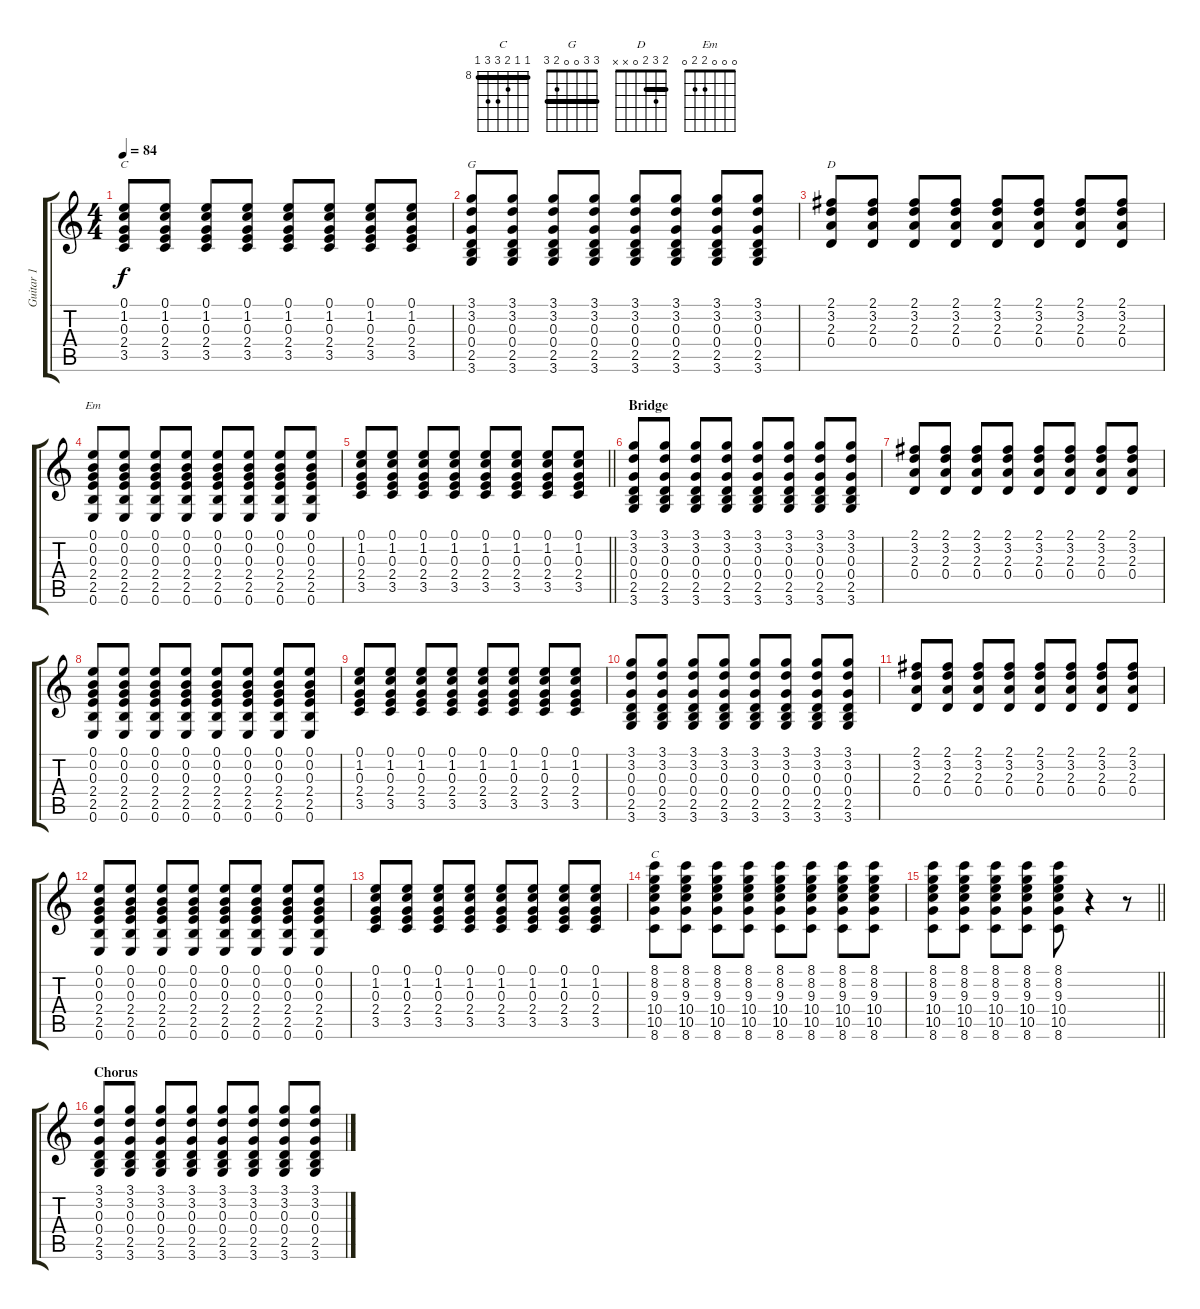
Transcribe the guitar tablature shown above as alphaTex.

\track ("Guitar 1" "Guitar 1") {instrument acousticguitarsteel}
\staff {score tabs}
\tuning (E4 B3 G3 D3 A2 E2) {hide}
\chord ("C" 0 1 0 2 3 x)
\chord ("G" 3 3 0 0 2 3) {barre 3}
\chord ("D" 2 3 2 0 x x) {barre 2}
\chord ("Em" 0 0 0 2 2 0)
\chord ("C" 8 8 9 10 10 8) {firstfret 8 barre 8}
\ts (4 4)
\tempo 84
\clef g2
\ks c
(0.1 1.2 0.3 2.4 3.5).8{ch "C" dy f} (0.1 1.2 0.3 2.4 3.5).8 (0.1 1.2 0.3 2.4 3.5).8 (0.1 1.2 0.3 2.4 3.5).8 (0.1 1.2 0.3 2.4 3.5).8 (0.1 1.2 0.3 2.4 3.5).8 (0.1 1.2 0.3 2.4 3.5).8 (0.1 1.2 0.3 2.4 3.5).8 |
(3.1 3.2 0.3 0.4 2.5 3.6).8{ch "G"} (3.1 3.2 0.3 0.4 2.5 3.6).8 (3.1 3.2 0.3 0.4 2.5 3.6).8 (3.1 3.2 0.3 0.4 2.5 3.6).8 (3.1 3.2 0.3 0.4 2.5 3.6).8 (3.1 3.2 0.3 0.4 2.5 3.6).8 (3.1 3.2 0.3 0.4 2.5 3.6).8 (3.1 3.2 0.3 0.4 2.5 3.6).8 |
(2.1 3.2 2.3 0.4).8{ch "D"} (2.1 3.2 2.3 0.4).8 (2.1 3.2 2.3 0.4).8 (2.1 3.2 2.3 0.4).8 (2.1 3.2 2.3 0.4).8 (2.1 3.2 2.3 0.4).8 (2.1 3.2 2.3 0.4).8 (2.1 3.2 2.3 0.4).8 |
(0.1 0.2 0.3 2.4 2.5 0.6).8{ch "Em"} (0.1 0.2 0.3 2.4 2.5 0.6).8 (0.1 0.2 0.3 2.4 2.5 0.6).8 (0.1 0.2 0.3 2.4 2.5 0.6).8 (0.1 0.2 0.3 2.4 2.5 0.6).8 (0.1 0.2 0.3 2.4 2.5 0.6).8 (0.1 0.2 0.3 2.4 2.5 0.6).8 (0.1 0.2 0.3 2.4 2.5 0.6).8 |
\barLineRight lightlight
(0.1 1.2 0.3 2.4 3.5).8 (0.1 1.2 0.3 2.4 3.5).8 (0.1 1.2 0.3 2.4 3.5).8 (0.1 1.2 0.3 2.4 3.5).8 (0.1 1.2 0.3 2.4 3.5).8 (0.1 1.2 0.3 2.4 3.5).8 (0.1 1.2 0.3 2.4 3.5).8 (0.1 1.2 0.3 2.4 3.5).8 |
\section ("" "Bridge")
(3.1 3.2 0.3 0.4 2.5 3.6).8 (3.1 3.2 0.3 0.4 2.5 3.6).8 (3.1 3.2 0.3 0.4 2.5 3.6).8 (3.1 3.2 0.3 0.4 2.5 3.6).8 (3.1 3.2 0.3 0.4 2.5 3.6).8 (3.1 3.2 0.3 0.4 2.5 3.6).8 (3.1 3.2 0.3 0.4 2.5 3.6).8 (3.1 3.2 0.3 0.4 2.5 3.6).8 |
(2.1 3.2 2.3 0.4).8 (2.1 3.2 2.3 0.4).8 (2.1 3.2 2.3 0.4).8 (2.1 3.2 2.3 0.4).8 (2.1 3.2 2.3 0.4).8 (2.1 3.2 2.3 0.4).8 (2.1 3.2 2.3 0.4).8 (2.1 3.2 2.3 0.4).8 |
(0.1 0.2 0.3 2.4 2.5 0.6).8 (0.1 0.2 0.3 2.4 2.5 0.6).8 (0.1 0.2 0.3 2.4 2.5 0.6).8 (0.1 0.2 0.3 2.4 2.5 0.6).8 (0.1 0.2 0.3 2.4 2.5 0.6).8 (0.1 0.2 0.3 2.4 2.5 0.6).8 (0.1 0.2 0.3 2.4 2.5 0.6).8 (0.1 0.2 0.3 2.4 2.5 0.6).8 |
(0.1 1.2 0.3 2.4 3.5).8 (0.1 1.2 0.3 2.4 3.5).8 (0.1 1.2 0.3 2.4 3.5).8 (0.1 1.2 0.3 2.4 3.5).8 (0.1 1.2 0.3 2.4 3.5).8 (0.1 1.2 0.3 2.4 3.5).8 (0.1 1.2 0.3 2.4 3.5).8 (0.1 1.2 0.3 2.4 3.5).8 |
(3.1 3.2 0.3 0.4 2.5 3.6).8 (3.1 3.2 0.3 0.4 2.5 3.6).8 (3.1 3.2 0.3 0.4 2.5 3.6).8 (3.1 3.2 0.3 0.4 2.5 3.6).8 (3.1 3.2 0.3 0.4 2.5 3.6).8 (3.1 3.2 0.3 0.4 2.5 3.6).8 (3.1 3.2 0.3 0.4 2.5 3.6).8 (3.1 3.2 0.3 0.4 2.5 3.6).8 |
(2.1 3.2 2.3 0.4).8 (2.1 3.2 2.3 0.4).8 (2.1 3.2 2.3 0.4).8 (2.1 3.2 2.3 0.4).8 (2.1 3.2 2.3 0.4).8 (2.1 3.2 2.3 0.4).8 (2.1 3.2 2.3 0.4).8 (2.1 3.2 2.3 0.4).8 |
(0.1 0.2 0.3 2.4 2.5 0.6).8 (0.1 0.2 0.3 2.4 2.5 0.6).8 (0.1 0.2 0.3 2.4 2.5 0.6).8 (0.1 0.2 0.3 2.4 2.5 0.6).8 (0.1 0.2 0.3 2.4 2.5 0.6).8 (0.1 0.2 0.3 2.4 2.5 0.6).8 (0.1 0.2 0.3 2.4 2.5 0.6).8 (0.1 0.2 0.3 2.4 2.5 0.6).8 |
(0.1 1.2 0.3 2.4 3.5).8 (0.1 1.2 0.3 2.4 3.5).8 (0.1 1.2 0.3 2.4 3.5).8 (0.1 1.2 0.3 2.4 3.5).8 (0.1 1.2 0.3 2.4 3.5).8 (0.1 1.2 0.3 2.4 3.5).8 (0.1 1.2 0.3 2.4 3.5).8 (0.1 1.2 0.3 2.4 3.5).8 |
(8.1 8.2 9.3 10.4 10.5 8.6).8{ch "C"} (8.1 8.2 9.3 10.4 10.5 8.6).8 (8.1 8.2 9.3 10.4 10.5 8.6).8 (8.1 8.2 9.3 10.4 10.5 8.6).8 (8.1 8.2 9.3 10.4 10.5 8.6).8 (8.1 8.2 9.3 10.4 10.5 8.6).8 (8.1 8.2 9.3 10.4 10.5 8.6).8 (8.1 8.2 9.3 10.4 10.5 8.6).8 |
\barLineRight lightlight
(8.1 8.2 9.3 10.4 10.5 8.6).8 (8.1 8.2 9.3 10.4 10.5 8.6).8 (8.1 8.2 9.3 10.4 10.5 8.6).8 (8.1 8.2 9.3 10.4 10.5 8.6).8 (8.1 8.2 9.3 10.4 10.5 8.6).8 r.4 r.8 |
\section ("" "Chorus")
(3.1 3.2 0.3 0.4 2.5 3.6).8 (3.1 3.2 0.3 0.4 2.5 3.6).8 (3.1 3.2 0.3 0.4 2.5 3.6).8 (3.1 3.2 0.3 0.4 2.5 3.6).8 (3.1 3.2 0.3 0.4 2.5 3.6).8 (3.1 3.2 0.3 0.4 2.5 3.6).8 (3.1 3.2 0.3 0.4 2.5 3.6).8 (3.1 3.2 0.3 0.4 2.5 3.6).8
